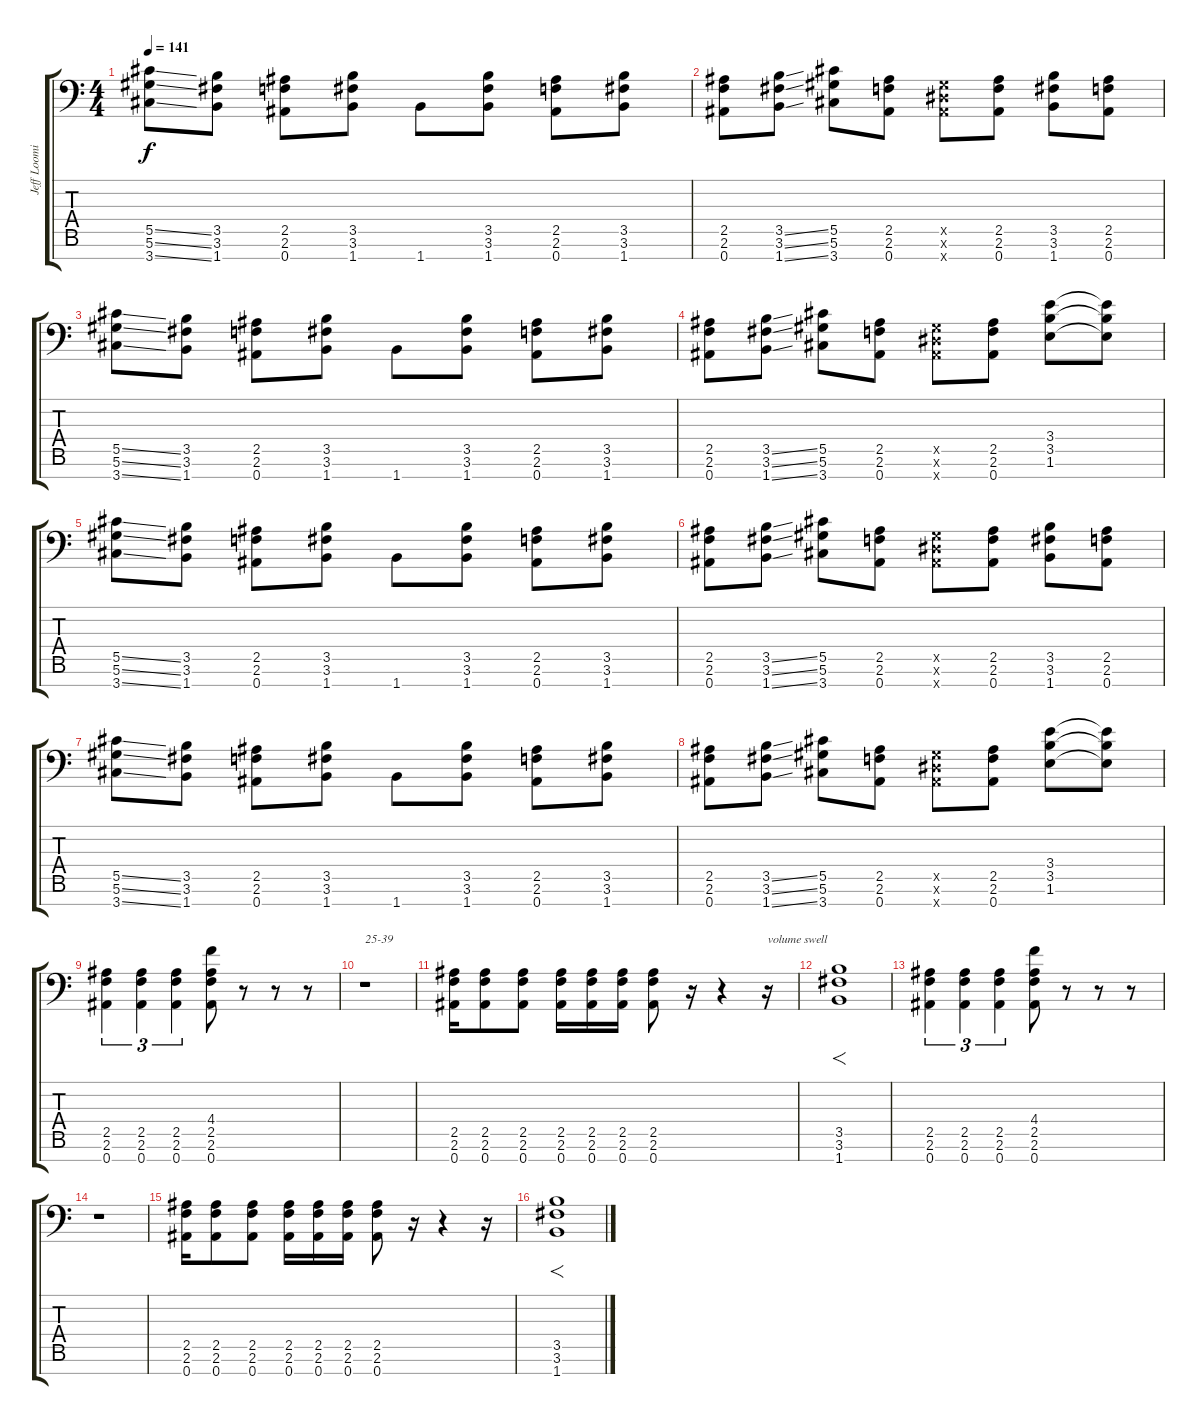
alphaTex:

\track ("Jeff Loomis Rhythm" "Jeff Loomi") {instrument distortionguitar}
\staff {score tabs}
\tuning (Eb4 Bb3 Gb3 Db3 Ab2 Eb2 Bb1) {hide}
\ts (4 4)
\tempo 141
\clef f4
\ks c
(5.5{ss} 5.6{ss} 3.7{ss}).8{dy f volume 16 instrument distortionguitar} (3.5 3.6 1.7).8 (2.5 2.6 0.7).8 (3.5 3.6 1.7).8 1.7.8 (3.5 3.6 1.7).8 (2.5 2.6 0.7).8 (3.5 3.6 1.7).8 |
(2.5 2.6 0.7).8 (3.5{ss} 3.6{ss} 1.7{ss}).8 (5.5 5.6 3.7).8 (2.5 2.6 0.7).8 (0.5{x} 0.6{x} 0.7{x}).8 (2.5 2.6 0.7).8 (3.5 3.6 1.7).8 (2.5 2.6 0.7).8 |
(5.5{ss} 5.6{ss} 3.7{ss}).8 (3.5 3.6 1.7).8 (2.5 2.6 0.7).8 (3.5 3.6 1.7).8 1.7.8 (3.5 3.6 1.7).8 (2.5 2.6 0.7).8 (3.5 3.6 1.7).8 |
(2.5 2.6 0.7).8 (3.5{ss} 3.6{ss} 1.7{ss}).8 (5.5 5.6 3.7).8 (2.5 2.6 0.7).8 (0.5{x} 0.6{x} 0.7{x}).8 (2.5 2.6 0.7).8 (3.4 3.5 1.6).8 (3.4{t} 3.5{t} 1.6{t}).8 |
(5.5{ss} 5.6{ss} 3.7{ss}).8 (3.5 3.6 1.7).8 (2.5 2.6 0.7).8 (3.5 3.6 1.7).8 1.7.8 (3.5 3.6 1.7).8 (2.5 2.6 0.7).8 (3.5 3.6 1.7).8 |
(2.5 2.6 0.7).8 (3.5{ss} 3.6{ss} 1.7{ss}).8 (5.5 5.6 3.7).8 (2.5 2.6 0.7).8 (0.5{x} 0.6{x} 0.7{x}).8 (2.5 2.6 0.7).8 (3.5 3.6 1.7).8 (2.5 2.6 0.7).8 |
(5.5{ss} 5.6{ss} 3.7{ss}).8 (3.5 3.6 1.7).8 (2.5 2.6 0.7).8 (3.5 3.6 1.7).8 1.7.8 (3.5 3.6 1.7).8 (2.5 2.6 0.7).8 (3.5 3.6 1.7).8 |
(2.5 2.6 0.7).8 (3.5{ss} 3.6{ss} 1.7{ss}).8 (5.5 5.6 3.7).8 (2.5 2.6 0.7).8 (0.5{x} 0.6{x} 0.7{x}).8 (2.5 2.6 0.7).8 (3.4 3.5 1.6).8 (3.4{t} 3.5{t} 1.6{t}).8 |
(2.5 2.6 0.7).4{tu (3 2)} (2.5 2.6 0.7).4{tu (3 2)} (2.5 2.6 0.7).4{tu (3 2)} (4.4 2.5 2.6 0.7).8 r.8 r.8 r.8 |
r.1{txt "25-39"} |
(2.5 2.6 0.7).16 (2.5 2.6 0.7).8 (2.5 2.6 0.7).8 (2.5 2.6 0.7).16 (2.5 2.6 0.7).16 (2.5 2.6 0.7).16 (2.5 2.6 0.7).8 r.16 r.4 r.16{txt "volume swell"} |
(3.5 3.6 1.7).1{f} |
(2.5 2.6 0.7).4{tu (3 2)} (2.5 2.6 0.7).4{tu (3 2)} (2.5 2.6 0.7).4{tu (3 2)} (4.4 2.5 2.6 0.7).8 r.8 r.8 r.8 |
r.1 |
(2.5 2.6 0.7).16 (2.5 2.6 0.7).8 (2.5 2.6 0.7).8 (2.5 2.6 0.7).16 (2.5 2.6 0.7).16 (2.5 2.6 0.7).16 (2.5 2.6 0.7).8 r.16 r.4 r.16 |
(3.5 3.6 1.7).1{f}
